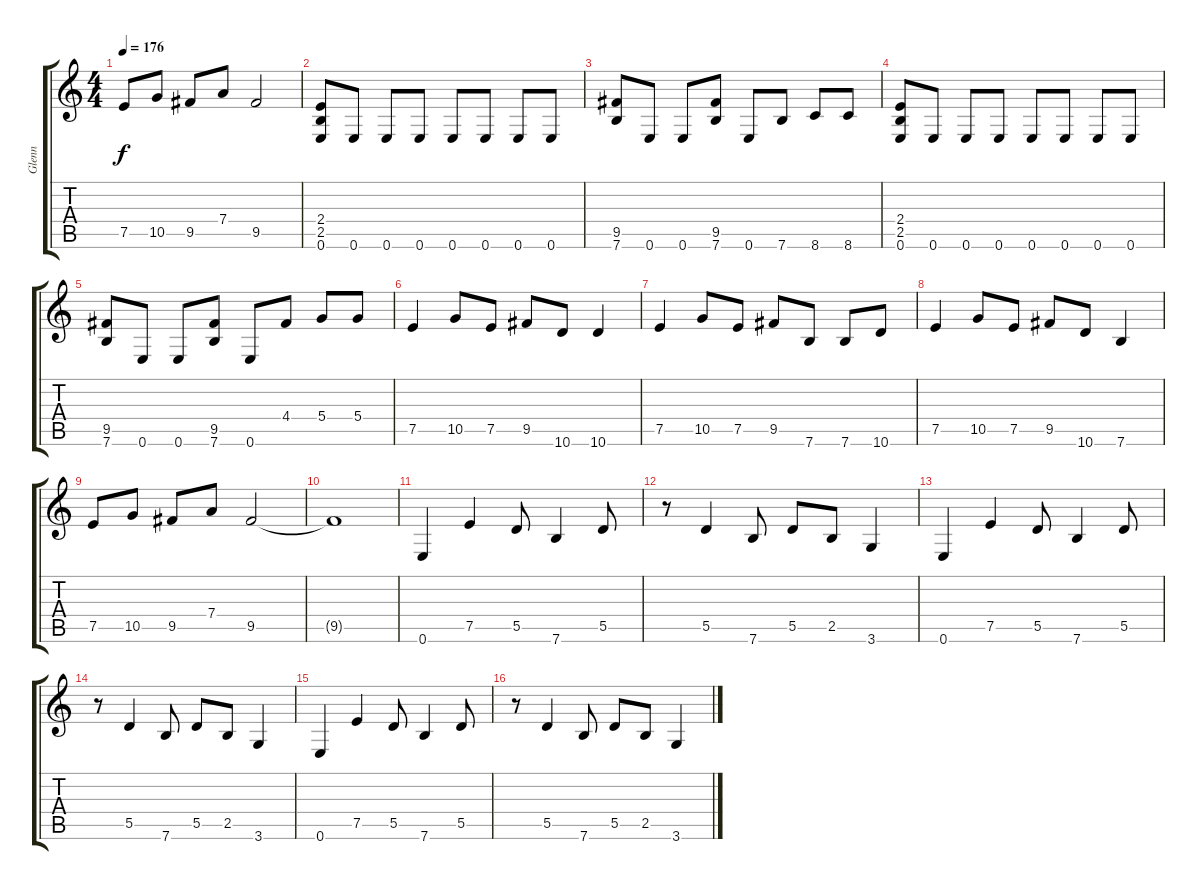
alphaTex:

\track ("Glenn" "Glenn") {instrument distortionguitar}
\staff {score tabs}
\tuning (E4 B3 G3 D3 A2 E2) {hide}
\ts (4 4)
\tempo 176
\clef g2
\ks c
7.5.8{dy f} 10.5.8 9.5.8 7.4.8 9.5.2 |
(2.4 2.5 0.6).8 0.6.8 0.6.8 0.6.8 0.6.8 0.6.8 0.6.8 0.6.8 |
(9.5 7.6).8 0.6.8 0.6.8 (9.5 7.6).8 0.6.8 7.6.8 8.6.8 8.6.8 |
(2.4 2.5 0.6).8 0.6.8 0.6.8 0.6.8 0.6.8 0.6.8 0.6.8 0.6.8 |
(9.5 7.6).8 0.6.8 0.6.8 (9.5 7.6).8 0.6.8 4.4.8 5.4.8 5.4.8 |
7.5.4 10.5.8 7.5.8 9.5.8 10.6.8 10.6.4 |
7.5.4 10.5.8 7.5.8 9.5.8 7.6.8 7.6.8 10.6.8 |
7.5.4 10.5.8 7.5.8 9.5.8 10.6.8 7.6.4 |
7.5.8 10.5.8 9.5.8 7.4.8 9.5.2 |
9.5{t}.1 |
0.6.4 7.5.4 5.5.8 7.6.4 5.5.8 |
r.8 5.5.4 7.6.8 5.5.8 2.5.8 3.6.4 |
0.6.4 7.5.4 5.5.8 7.6.4 5.5.8 |
r.8 5.5.4 7.6.8 5.5.8 2.5.8 3.6.4 |
0.6.4 7.5.4 5.5.8 7.6.4 5.5.8 |
r.8 5.5.4 7.6.8 5.5.8 2.5.8 3.6.4
